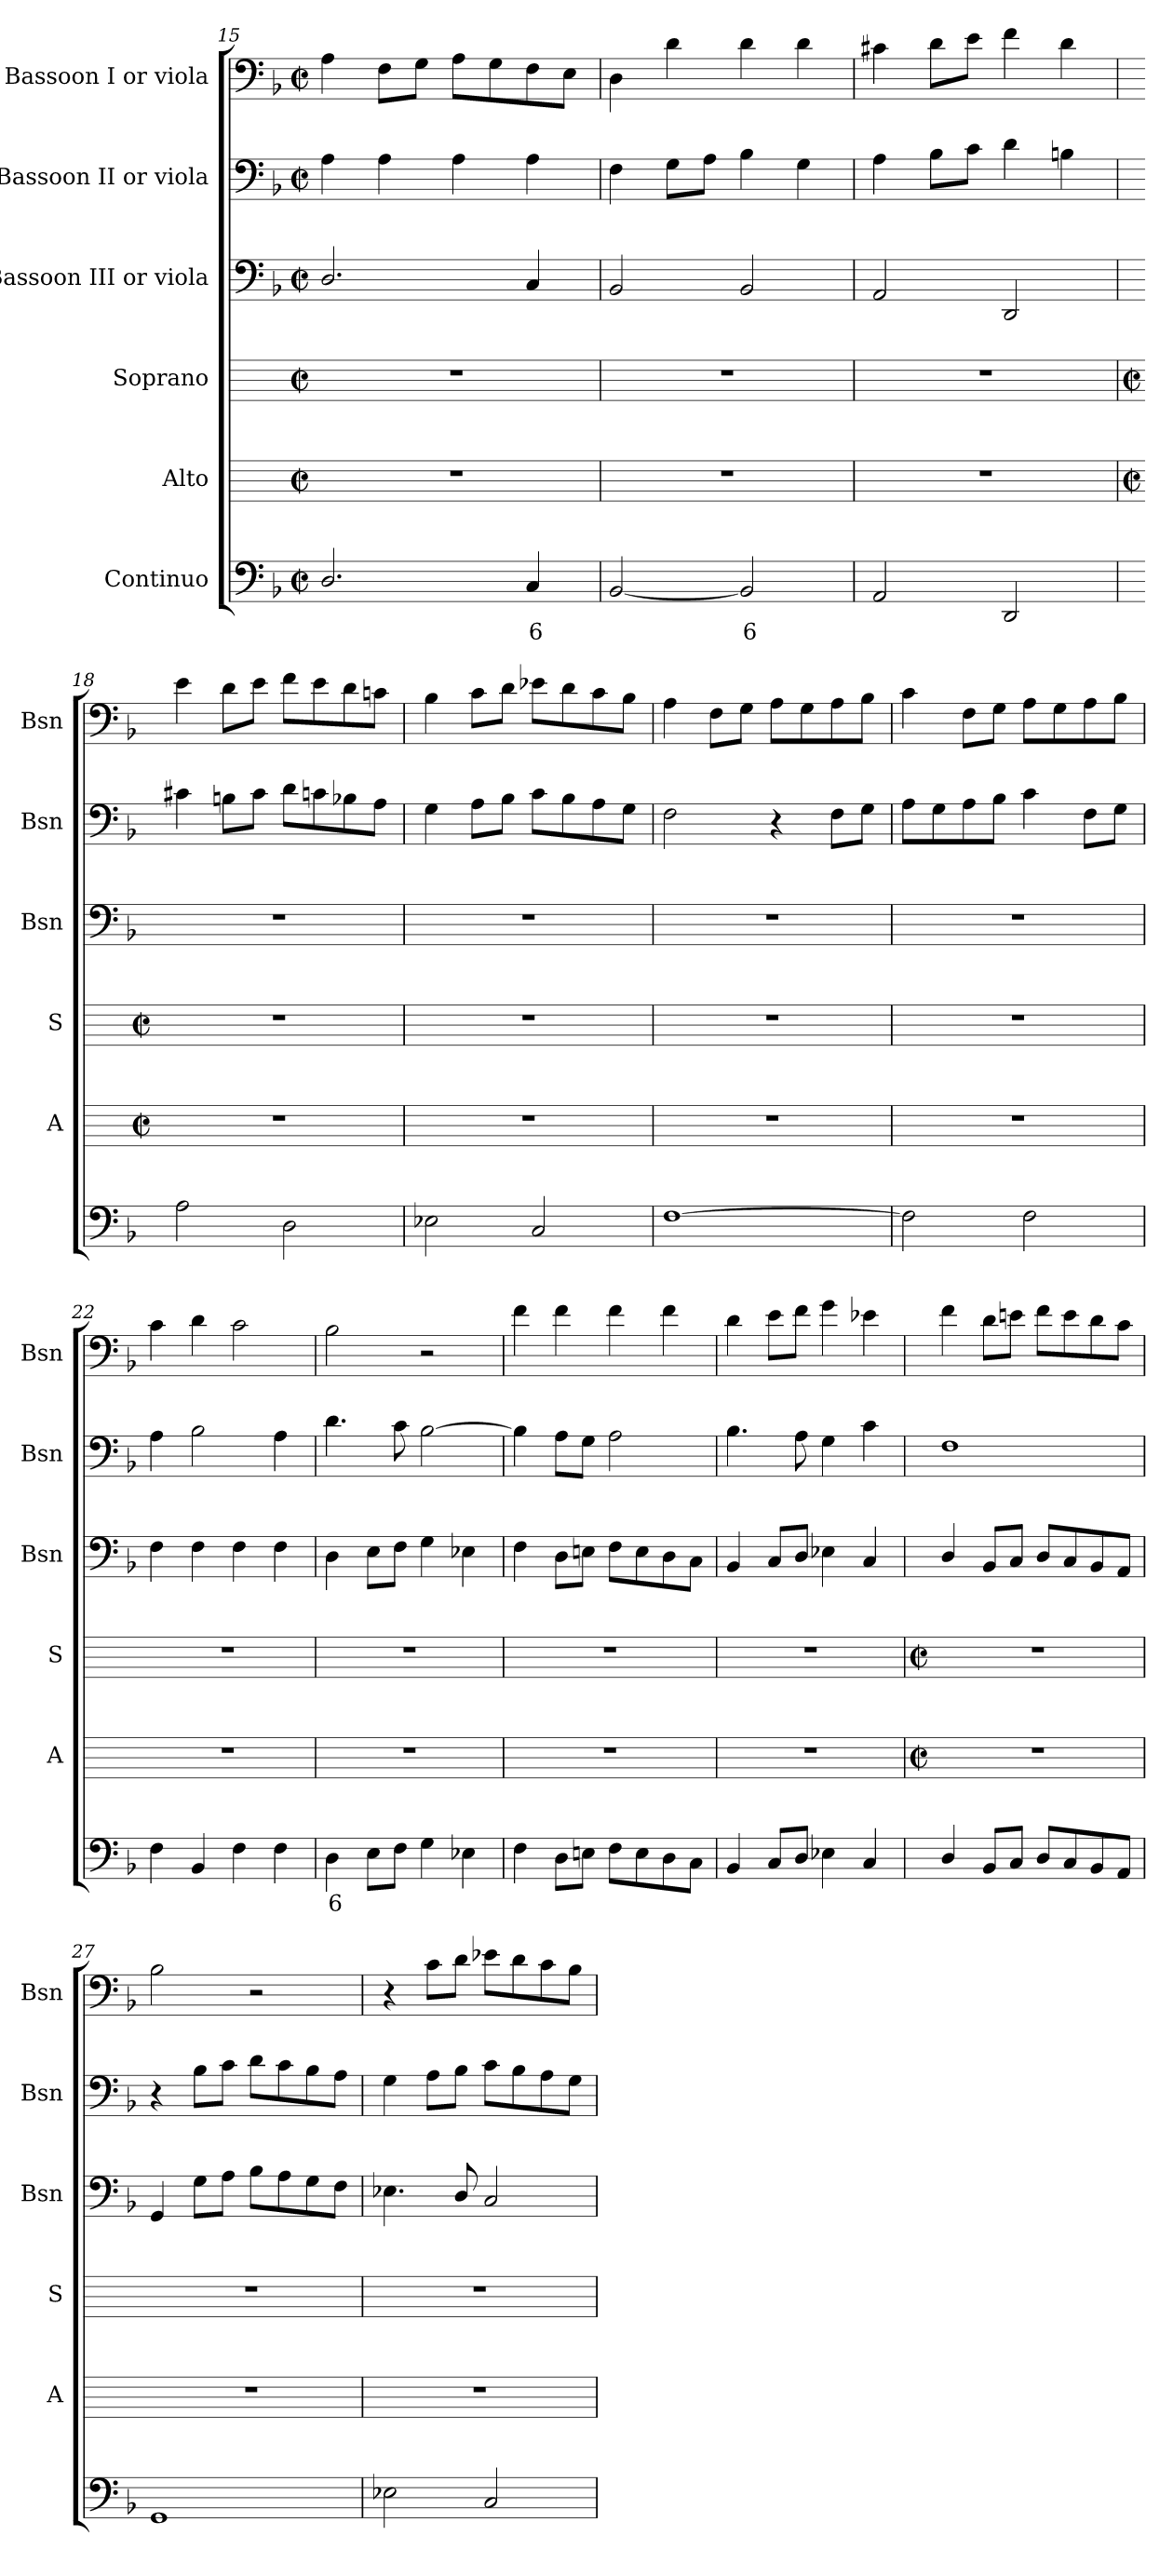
**kern	**text	**kern	**kern	**kern	**kern	**kern
*part6	*part6	*part5	*part4	*part3	*part2	*part1
*staff6	*staff6	*staff5	*staff4	*staff3	*staff2	*staff1
*I"Continuo	*	*I"Alto	*I"Soprano	*I"Bassoon III or viola	*I"Bassoon II or viola	*I"Bassoon I or viola
*	*	*I'A	*I'S	*I'Bsn	*I'Bsn	*I'Bsn
*clefF4	*	*	*	*clefF4	*clefF4	*clefF4
*k[b-]	*	*	*	*k[b-]	*k[b-]	*k[b-]
*F:	*	*	*	*F:	*F:	*F:
*M2/2	*	*M2/2	*M2/2	*M2/2	*M2/2	*M2/2
*met(c|)	*	*met(c|)	*met(c|)	*met(c|)	*met(c|)	*met(c|)
=15	=15	=15	=15	=15	=15	=15
2.D/	.	1r	1r	2.D/	4A	4A
.	.	.	.	.	4A	8FL
.	.	.	.	.	.	8GJ
.	.	.	.	.	4A	8AL
.	.	.	.	.	.	8G
!	!LO:LY:b	!	!	!	!	!
4C	6	.	.	4C	4A	8F
.	.	.	.	.	.	8EJ
=16	=16	=16	=16	=16	=16	=16
[2BB-	.	1r	1r	2BB-	4F	4D
.	.	.	.	.	8GL	4d
.	.	.	.	.	8AJ	.
!	!LO:LY:b	!	!	!	!	!
2BB-]	6	.	.	2BB-	4B-	4d
.	.	.	.	.	4G	4d
=17	=17	=17	=17	=17	=17	=17
2AA	.	1r	1r	2AA	4A	4c#X
.	.	.	.	.	8B-L	8dL
.	.	.	.	.	8cJ	8eJ
2DD	.	.	.	2DD	4d	4f
.	.	.	.	.	4Bn	4d
!!LO:LB:g=z
=18	=18	=18	=18	=18	=18	=18
*	*	*M2/2	*M2/2	*	*	*
*	*	*met(c|)	*met(c|)	*	*	*
2A	.	1r	1r	1r	4c#X	4e
.	.	.	.	.	8BnL	8dL
.	.	.	.	.	8c#J	8eJ
2D	.	.	.	.	8dL	8fL
.	.	.	.	.	8cn	8e
.	.	.	.	.	8B-X	8d
.	.	.	.	.	8AJ	8cnJ
=19	=19	=19	=19	=19	=19	=19
2E-X	.	1r	1r	1r	4G	4B-
.	.	.	.	.	8AL	8cL
.	.	.	.	.	8B-J	8dJ
2C	.	.	.	.	8cL	8e-XL
.	.	.	.	.	8B-	8d
.	.	.	.	.	8A	8c
.	.	.	.	.	8GJ	8B-J
=20	=20	=20	=20	=20	=20	=20
[1F	.	1r	1r	1r	2F	4A
.	.	.	.	.	.	8FL
.	.	.	.	.	.	8GJ
.	.	.	.	.	4r	8AL
.	.	.	.	.	.	8G
.	.	.	.	.	8FL	8A
.	.	.	.	.	8GJ	8B-J
=21	=21	=21	=21	=21	=21	=21
2F]	.	1r	1r	1r	8AL	4c
.	.	.	.	.	8G	.
.	.	.	.	.	8A	8FL
.	.	.	.	.	8B-J	8GJ
2F	.	.	.	.	4c	8AL
.	.	.	.	.	.	8G
.	.	.	.	.	8FL	8A
.	.	.	.	.	8GJ	8B-J
=22	=22	=22	=22	=22	=22	=22
4F	.	1r	1r	4F	4A	4c
4BB-	.	.	.	4F	2B-	4d
4F	.	.	.	4F	.	2c
4F	.	.	.	4F	4A	.
=23	=23	=23	=23	=23	=23	=23
!	!LO:LY:b	!	!	!	!	!
4D	6	1r	1r	4D	4.d	2B-
8EL	.	.	.	8EL	.	.
8FJ	.	.	.	8FJ	8c	.
4G	.	.	.	4G	[2B-	2r
4E-X	.	.	.	4E-X	.	.
=24	=24	=24	=24	=24	=24	=24
4F	.	1r	1r	4F	4B-]	4f
8DL	.	.	.	8DL	8AL	4f
8EnJ	.	.	.	8EnJ	8GJ	.
8FL	.	.	.	8FL	2A	4f
8E	.	.	.	8E	.	.
8D	.	.	.	8D	.	4f
8CJ	.	.	.	8CJ	.	.
=25	=25	=25	=25	=25	=25	=25
4BB-	.	1r	1r	4BB-	4.B-	4d
8CL	.	.	.	8CL	.	8eL
8DJ	.	.	.	8DJ	8A	8fJ
4E-X	.	.	.	4E-X	4G	4g
4C	.	.	.	4C	4c	4e-X
!!LO:LB:g=z
=26	=26	=26	=26	=26	=26	=26
*	*	*M2/2	*M2/2	*	*	*
*	*	*met(c|)	*met(c|)	*	*	*
4D/	.	1r	1r	4D/	1F	4f
8BB-L	.	.	.	8BB-L	.	8dL
8CJ	.	.	.	8CJ	.	8enJ
8DL	.	.	.	8DL	.	8fL
8C	.	.	.	8C	.	8e
8BB-	.	.	.	8BB-	.	8d
8AAJ	.	.	.	8AAJ	.	8cJ
=27	=27	=27	=27	=27	=27	=27
1GG	.	1r	1r	4GG	4r	2B-
.	.	.	.	8GL	8B-L	.
.	.	.	.	8AJ	8cJ	.
.	.	.	.	8B-L	8dL	2r
.	.	.	.	8A	8c	.
.	.	.	.	8G	8B-	.
.	.	.	.	8FJ	8AJ	.
=28	=28	=28	=28	=28	=28	=28
2E-X	.	1r	1r	4.E-X	4G	4r
.	.	.	.	.	8AL	8cL
.	.	.	.	8D/	8B-J	8dJ
2C	.	.	.	2C	8cL	8e-XL
.	.	.	.	.	8B-	8d
.	.	.	.	.	8A	8c
.	.	.	.	.	8GJ	8B-J
=	=	=	=	=	=	=
*-	*-	*-	*-	*-	*-	*-
